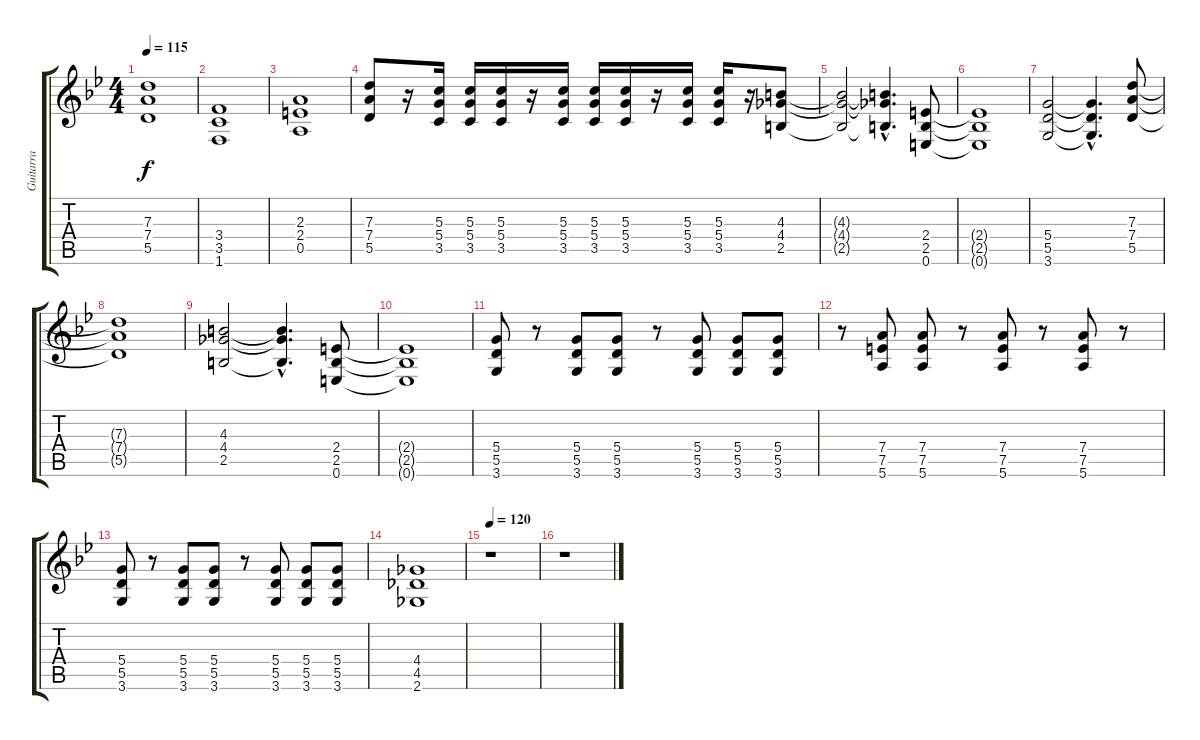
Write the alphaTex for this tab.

\track ("Guitarra" "Guitarra") {instrument overdrivenguitar}
\staff {score tabs}
\tuning (E4 B3 G3 D3 A2 E2) {hide}
\ts (4 4)
\tempo 115
\clef g2
\ks bb
(7.3{t} 7.4{t} 5.5{t}).1{dy f} |
(3.4 3.5 1.6).1 |
(2.3 2.4 0.5).1 |
(7.3 7.4 5.5).8 r.16 (5.3 5.4 3.5).16 (5.3 5.4 3.5).16 (5.3 5.4 3.5).16 r.16 (5.3 5.4 3.5).16 (5.3 5.4 3.5).16 (5.3 5.4 3.5).16 r.16 (5.3 5.4 3.5).16 (5.3 5.4 3.5).16 r.16 (4.3 4.4 2.5).8 |
(4.3{t} 4.4{t} 2.5{t}).2 (4.3{hac t} 4.4{hac t} 2.5{hac t}).4{d} (2.4 2.5 0.6).8 |
(2.4{t} 2.5{t} 0.6{t}).1 |
(5.4 5.5 3.6).2 (5.4{hac t} 5.5{hac t} 3.6{hac t}).4{d} (7.3 7.4 5.5).8 |
(7.3{t} 7.4{t} 5.5{t}).1 |
(4.3 4.4 2.5).2 (4.3{hac t} 4.4{hac t} 2.5{hac t}).4{d} (2.4 2.5 0.6).8 |
(2.4{t} 2.5{t} 0.6{t}).1 |
(5.4 5.5 3.6).8 r.8 (5.4 5.5 3.6).8 (5.4 5.5 3.6).8 r.8 (5.4 5.5 3.6).8 (5.4 5.5 3.6).8 (5.4 5.5 3.6).8 |
r.8 (7.4 7.5 5.6).8 (7.4 7.5 5.6).8 r.8 (7.4 7.5 5.6).8 r.8 (7.4 7.5 5.6).8 r.8 |
(5.4 5.5 3.6).8 r.8 (5.4 5.5 3.6).8 (5.4 5.5 3.6).8 r.8 (5.4 5.5 3.6).8 (5.4 5.5 3.6).8 (5.4 5.5 3.6).8 |
(4.4 4.5 2.6).1 |
\tempo 120
r.1 |
r.1
